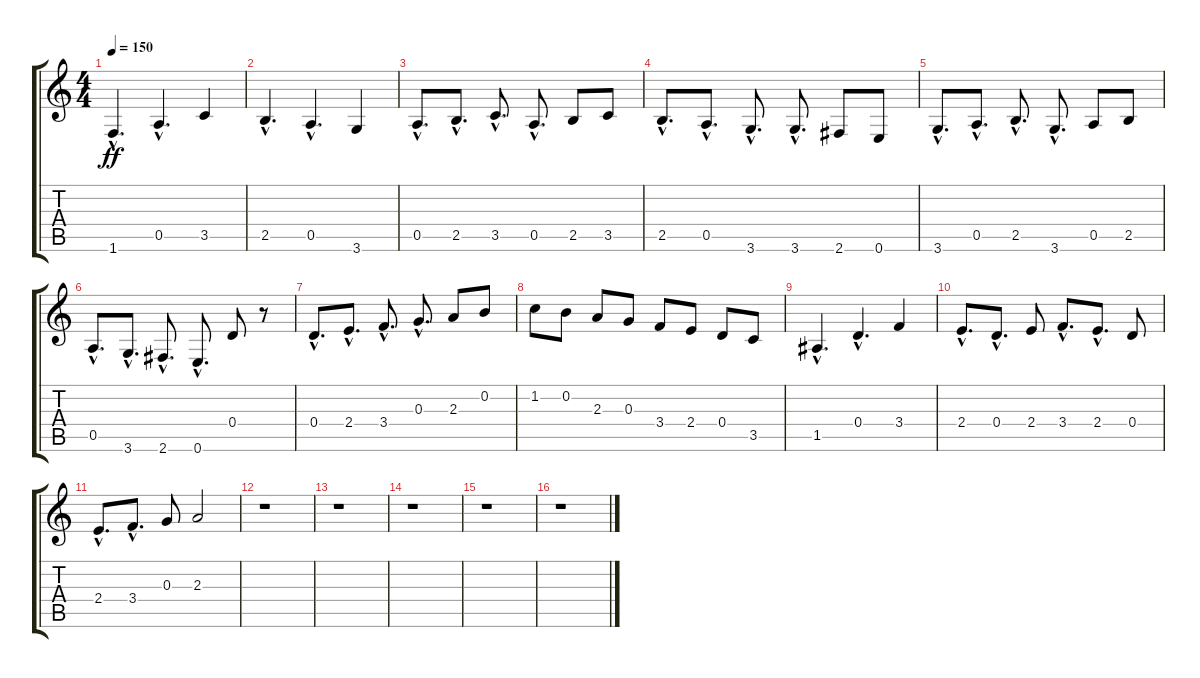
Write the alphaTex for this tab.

\track "" {instrument overdrivenguitar}
\staff {score tabs}
\tuning (E4 B3 G3 D3 A2 E2) {hide}
\ts (4 4)
\tempo 150
\clef g2
\ks c
1.6{hac}.4{d dy ff} 0.5{hac}.4{d} 3.5.4 |
2.5{hac}.4{d} 0.5{hac}.4{d} 3.6.4 |
0.5{hac}.8{d} 2.5{hac}.8{d} 3.5{hac}.8{d} 0.5{hac}.8{d} 2.5.8 3.5.8 |
2.5{hac}.8{d} 0.5{hac}.8{d} 3.6{hac}.8{d} 3.6{hac}.8{d} 2.6.8 0.6.8 |
3.6{hac}.8{d} 0.5{hac}.8{d} 2.5{hac}.8{d} 3.6{hac}.8{d} 0.5.8 2.5.8 |
0.5{hac}.8{d} 3.6{hac}.8{d} 2.6{hac}.8{d} 0.6{hac}.8{d} 0.4.8 r.8 |
0.4{hac}.8{d} 2.4{hac}.8{d} 3.4{hac}.8{d} 0.3{hac}.8{d} 2.3.8 0.2.8 |
1.2.8 0.2.8 2.3.8 0.3.8 3.4.8 2.4.8 0.4.8 3.5.8 |
1.5{hac}.4{d} 0.4{hac}.4{d} 3.4.4 |
2.4{hac}.8{d} 0.4{hac}.8{d} 2.4.8 3.4{hac}.8{d} 2.4{hac}.8{d} 0.4.8 |
2.4{hac}.8{d} 3.4{hac}.8{d} 0.3.8 2.3.2 |
r.1 |
r.1 |
r.1 |
r.1 |
r.1
